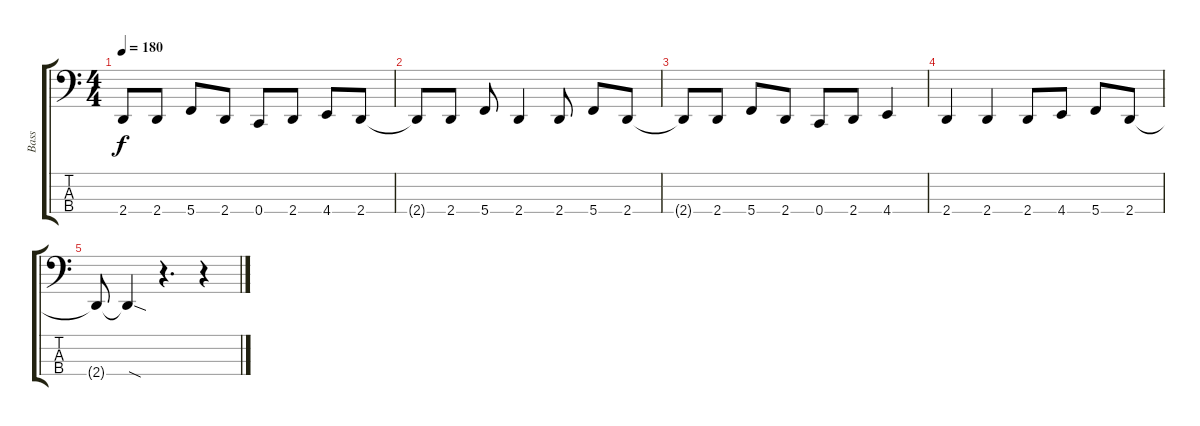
\track ("Bass" "Bass") {instrument electricbasspick}
\staff {score tabs}
\tuning (F2 C2 G1 C1) {hide}
\ts (4 4)
\tempo 180
\clef f4
\ks c
2.4{t}.8{dy f} 2.4.8 5.4.8 2.4.8 0.4.8 2.4.8 4.4.8 2.4.8 |
2.4{t}.8 2.4.8 5.4.8 2.4.4 2.4.8 5.4.8 2.4.8 |
2.4{t}.8 2.4.8 5.4.8 2.4.8 0.4.8 2.4.8 4.4.4 |
2.4.4 2.4.4 2.4.8 4.4.8 5.4.8 2.4.8 |
2.4{t}.8 2.4{sod t}.4 r.4{d} r.4
